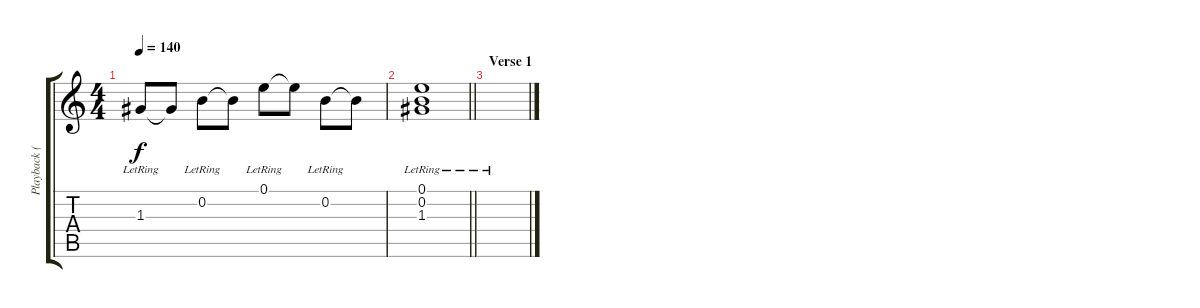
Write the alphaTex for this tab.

\track ("Playback (Gonzo)" "Playback (") {instrument acousticguitarsteel}
\staff {score tabs}
\tuning (E4 B3 G3 D3 A2 E2) {hide}
\ts (4 4)
\tempo 140
\clef g2
\ks c
1.3{lr}.8{dy f} 1.3{t}.8 0.2{lr}.8 0.2{t}.8 0.1{lr}.8 0.1{t}.8 0.2{lr}.8 0.2{t}.8 |
\barLineRight lightlight
(0.1{lr} 0.2{lr} 1.3{lr}).1 |
\section ("" "Verse 1")
